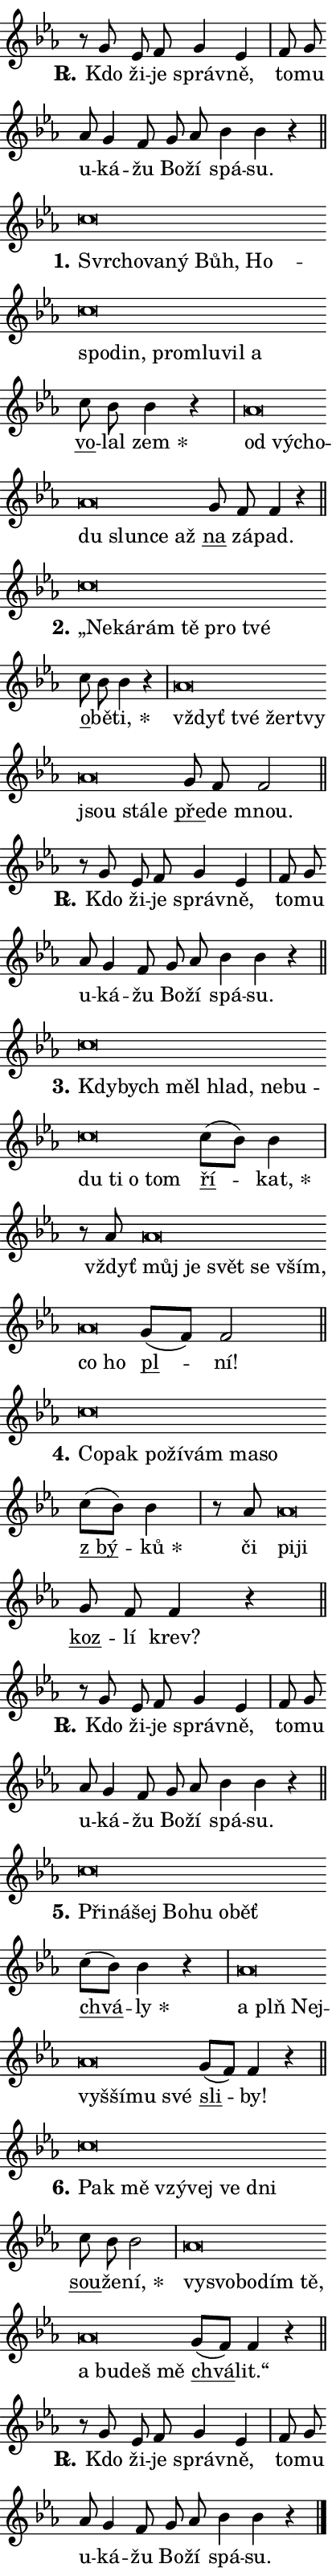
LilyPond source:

\version "2.24.0"
\header { tagline = "" }
\paper {
  indent = 0\cm
  top-margin = 0\cm
  right-margin = 0.13\cm % to fit lyric hyphens
  bottom-margin = 0\cm
  left-margin = 0\cm
  paper-width = 7\cm
  page-breaking = #ly:one-page-breaking
  system-system-spacing.basic-distance = #11
  score-system-spacing.basic-distance = #11
  ragged-last = ##f
}


%% Author: Thomas Morley
%% https://lists.gnu.org/archive/html/lilypond-user/2020-05/msg00002.html
#(define (line-position grob)
"Returns position of @var[grob} in current system:
   @code{'start}, if at first time-step
   @code{'end}, if at last time-step
   @code{'middle} otherwise
"
  (let* ((col (ly:item-get-column grob))
         (ln (ly:grob-object col 'left-neighbor))
         (rn (ly:grob-object col 'right-neighbor))
         (col-to-check-left (if (ly:grob? ln) ln col))
         (col-to-check-right (if (ly:grob? rn) rn col))
         (break-dir-left
           (and
             (ly:grob-property col-to-check-left 'non-musical #f)
             (ly:item-break-dir col-to-check-left)))
         (break-dir-right
           (and
             (ly:grob-property col-to-check-right 'non-musical #f)
             (ly:item-break-dir col-to-check-right))))
        (cond ((eqv? 1 break-dir-left) 'start)
              ((eqv? -1 break-dir-right) 'end)
              (else 'middle))))

#(define (tranparent-at-line-position vctor)
  (lambda (grob)
  "Relying on @code{line-position} select the relevant enry from @var{vctor}.
Used to determine transparency,"
    (case (line-position grob)
      ((end) (not (vector-ref vctor 0)))
      ((middle) (not (vector-ref vctor 1)))
      ((start) (not (vector-ref vctor 2))))))

noteHeadBreakVisibility =
#(define-music-function (break-visibility)(vector?)
"Makes @code{NoteHead}s transparent relying on @var{break-visibility}"
#{
  \override NoteHead.transparent =
    #(tranparent-at-line-position break-visibility)
#})

#(define delete-ledgers-for-transparent-note-heads
  (lambda (grob)
    "Reads whether a @code{NoteHead} is transparent.
If so this @code{NoteHead} is removed from @code{'note-heads} from
@var{grob}, which is supposed to be @code{LedgerLineSpanner}.
As a result ledgers are not printed for this @code{NoteHead}"
    (let* ((nhds-array (ly:grob-object grob 'note-heads))
           (nhds-list
             (if (ly:grob-array? nhds-array)
                 (ly:grob-array->list nhds-array)
                 '()))
           ;; Relies on the transparent-property being done before
           ;; Staff.LedgerLineSpanner.after-line-breaking is executed.
           ;; This is fragile ...
           (to-keep
             (remove
               (lambda (nhd)
                 (ly:grob-property nhd 'transparent #f))
               nhds-list)))
      ;; TODO find a better method to iterate over grob-arrays, similiar
      ;; to filter/remove etc for lists
      ;; For now rebuilt from scratch
      (set! (ly:grob-object grob 'note-heads)  '())
      (for-each
        (lambda (nhd)
          (ly:pointer-group-interface::add-grob grob 'note-heads nhd))
        to-keep))))

squashNotes = {
  \override NoteHead.X-extent = #'(-0.2 . 0.2)
  \override NoteHead.Y-extent = #'(-0.75 . 0)
  \override NoteHead.stencil =
    #(lambda (grob)
       (let ((pos (ly:grob-property grob 'staff-position)))
         (begin
           (if (< pos -7) (display "ERROR: Lower brevis then expected\n") (display ""))
           (if (<= pos -6) ly:text-interface::print ly:note-head::print))))
}
unSquashNotes = {
  \revert NoteHead.X-extent
  \revert NoteHead.Y-extent
  \revert NoteHead.stencil
}

hideNotes = \noteHeadBreakVisibility #begin-of-line-visible
unHideNotes = \noteHeadBreakVisibility #all-visible

% work-around for resetting accidentals
% https://lilypond.org/doc/v2.23/Documentation/notation/displaying-rhythms#unmetered-music
cadenzaMeasure = {
  \cadenzaOff
  \partial 1024 s1024
  \cadenzaOn
}

#(define-markup-command (accent layout props text) (markup?)
  "Underline accented syllable"
  (interpret-markup layout props
    #{\markup \override #'(offset . 4.3) \underline { #text }#}))

responsum = \markup \concat {
  "R" \hspace #-1.05 \path #0.1 #'((moveto 0 0.07) (lineto 0.9 0.8)) \hspace #0.05 "."
}

spaceSize = #0.6828661417322834 % exact space size for TeX Gyre Schola

\layout {
  \context {
    \Staff
    \remove "Time_signature_engraver"
    \override LedgerLineSpanner.after-line-breaking = #delete-ledgers-for-transparent-note-heads
  }
  \context {
    \Lyrics {
      \override LyricSpace.minimum-distance = \spaceSize
      \override LyricText.font-name = #"TeX Gyre Schola"
      \override LyricText.font-size = 1
      \override StanzaNumber.font-name = #"TeX Gyre Schola Bold"
      \override StanzaNumber.font-size = 1
    }
  }
  \context {
    \Score 
    \override NoteHead.text =
      #(lambda (grob) 
        (let ((pos (ly:grob-property grob 'staff-position)))
          #{\markup {
            \combine
              \halign #-0.55 \raise #(if (= pos -6) 0 0.5) \override #'(thickness . 2) \draw-line #'(3.2 . 0)
              \musicglyph "noteheads.sM1"
          }#}))
  }
}

% magnetic-lyrics.ily
%
%   written by
%     Jean Abou Samra <jean@abou-samra.fr>
%     Werner Lemberg <wl@gnu.org>
%
%   adapted by
%     Jiri Hon <jiri.hon@gmail.com>
%
% Version 2022-Apr-15

% https://www.mail-archive.com/lilypond-user@gnu.org/msg149350.html

#(define (Left_hyphen_pointer_engraver context)
   "Collect syllable-hyphen-syllable occurrences in lyrics and store
them in properties.  This engraver only looks to the left.  For
example, if the lyrics input is @code{foo -- bar}, it does the
following.

@itemize @bullet
@item
Set the @code{text} property of the @code{LyricHyphen} grob between
@q{foo} and @q{bar} to @code{foo}.

@item
Set the @code{left-hyphen} property of the @code{LyricText} grob with
text @q{foo} to the @code{LyricHyphen} grob between @q{foo} and
@q{bar}.
@end itemize

Use this auxiliary engraver in combination with the
@code{lyric-@/text::@/apply-@/magnetic-@/offset!} hook."
   (let ((hyphen #f)
         (text #f))
     (make-engraver
      (acknowledgers
       ((lyric-syllable-interface engraver grob source-engraver)
        (set! text grob)))
      (end-acknowledgers
       ((lyric-hyphen-interface engraver grob source-engraver)
        ;(when (not (grob::has-interface grob 'lyric-space-interface))
          (set! hyphen grob)));)
      ((stop-translation-timestep engraver)
       (when (and text hyphen)
         (ly:grob-set-object! text 'left-hyphen hyphen))
       (set! text #f)
       (set! hyphen #f)))))

#(define (lyric-text::apply-magnetic-offset! grob)
   "If the space between two syllables is less than the value in
property @code{LyricText@/.details@/.squash-threshold}, move the right
syllable to the left so that it gets concatenated with the left
syllable.

Use this function as a hook for
@code{LyricText@/.after-@/line-@/breaking} if the
@code{Left_@/hyphen_@/pointer_@/engraver} is active."
   (let ((hyphen (ly:grob-object grob 'left-hyphen #f)))
     (when hyphen
       (let ((left-text (ly:spanner-bound hyphen LEFT)))
         (when (grob::has-interface left-text 'lyric-syllable-interface)
           (let* ((common (ly:grob-common-refpoint grob left-text X))
                  (this-x-ext (ly:grob-extent grob common X))
                  (left-x-ext
                   (begin
                     ;; Trigger magnetism for left-text.
                     (ly:grob-property left-text 'after-line-breaking)
                     (ly:grob-extent left-text common X)))
                  ;; `delta` is the gap width between two syllables.
                  (delta (- (interval-start this-x-ext)
                            (interval-end left-x-ext)))
                  (details (ly:grob-property grob 'details))
                  (threshold (assoc-get 'squash-threshold details 0.2)))
             (when (< delta threshold)
               (let* (;; We have to manipulate the input text so that
                      ;; ligatures crossing syllable boundaries are not
                      ;; disabled.  For languages based on the Latin
                      ;; script this is essentially a beautification.
                      ;; However, for non-Western scripts it can be a
                      ;; necessity.
                      (lt (ly:grob-property left-text 'text))
                      (rt (ly:grob-property grob 'text))
                      (is-space (grob::has-interface hyphen 'lyric-space-interface))
                      (space (if is-space " " ""))
                      (extra-delta (if is-space spaceSize 0))
                      ;; Append new syllable.
                      (ltrt-space (if (and (string? lt) (string? rt))
                                (string-append lt space rt)
                                (make-concat-markup (list lt space rt))))
                      ;; Right-align `ltrt` to the right side.
                      (ltrt-space-markup (grob-interpret-markup
                               grob
                               (make-translate-markup
                                (cons (interval-length this-x-ext) 0)
                                (make-right-align-markup ltrt-space)))))
                 (begin
                   ;; Don't print `left-text`.
                   (ly:grob-set-property! left-text 'stencil #f)
                   ;; Set text and stencil (which holds all collected
                   ;; syllables so far) and shift it to the left.
                   (ly:grob-set-property! grob 'text ltrt-space)
                   (ly:grob-set-property! grob 'stencil ltrt-space-markup)
                   (ly:grob-translate-axis! grob (- (- delta extra-delta)) X))))))))))


#(define (lyric-hyphen::displace-bounds-first grob)
   ;; Make very sure this callback isn't triggered too early.
   (let ((left (ly:spanner-bound grob LEFT))
         (right (ly:spanner-bound grob RIGHT)))
     (ly:grob-property left 'after-line-breaking)
     (ly:grob-property right 'after-line-breaking)
     (ly:lyric-hyphen::print grob)))

squashThreshold = #0.4

\layout {
  \context {
    \Lyrics
    \consists #Left_hyphen_pointer_engraver
    \override LyricText.after-line-breaking =
      #lyric-text::apply-magnetic-offset!
    \override LyricHyphen.stencil = #lyric-hyphen::displace-bounds-first
    \override LyricText.details.squash-threshold = \squashThreshold
    \override LyricHyphen.minimum-distance = 0
    \override LyricHyphen.minimum-length = \squashThreshold
  }
}

squashText = \override LyricText.details.squash-threshold = 9999
unSquashText = \override LyricText.details.squash-threshold = \squashThreshold

leftText = \override LyricText.self-alignment-X = #LEFT
unLeftText = \revert LyricText.self-alignment-X

starOffset = #(lambda (grob) 
                (let ((x_offset (ly:self-alignment-interface::aligned-on-x-parent grob)))
                  (if (= x_offset 0) 0 (+ x_offset 1.2))))

star = #(define-music-function (syllable)(string?)
"Append star separator at the end of a syllable"
#{
  \once \override LyricText.X-offset = #starOffset
  \lyricmode { \markup {
    #syllable
    \override #'((font-name . "TeX Gyre Schola Bold")) \hspace #0.2 \lower #0.65 \larger "*"
  } }
#})

starAccent = #(define-music-function (syllable)(string?)
"Append star separator at the end of a syllable and make accent"
#{
  \once \override LyricText.X-offset = #starOffset
  \lyricmode { \markup {
    \accent #syllable
    \override #'((font-name . "TeX Gyre Schola Bold")) \hspace #0.2 \lower #0.65 \larger "*"
  } }
#})

breath = #(define-music-function (syllable)(string?)
"Append breathing indicator at the end of a syllable"
#{
  \lyricmode { \markup { #syllable "+" } }
#})

optionalBreath = #(define-music-function (syllable)(string?)
"Append optional breathing indicator at the end of a syllable"
#{
  \lyricmode { \markup { #syllable "(+)" } }
#})


\score {
    <<
        \new Voice = "melody" { \cadenzaOn \key es \major \relative { r8 g' es f g4 es \cadenzaMeasure \bar "|" f8 g \bar "" as g4 f8 \bar "" g as \bar "" bes4 bes r \cadenzaMeasure \bar "||" \break } }
        \new Lyrics \lyricsto "melody" { \lyricmode { \set stanza = \responsum
Kdo ži -- je správ -- ně, to -- mu u -- ká -- žu Bo -- ží spá -- su. } }
    >>
    \layout {}
}

\score {
    <<
        \new Voice = "melody" { \cadenzaOn \key es \major \relative { \squashNotes c''\breve*1/16 \hideNotes \breve*1/16 \bar "" \breve*1/16 \bar "" \breve*1/16 \bar "" \breve*1/16 \bar "" \breve*1/16 \bar "" \breve*1/16 \bar "" \breve*1/16 \bar "" \breve*1/16 \bar "" \breve*1/16 \bar "" \breve*1/16 \breve*1/16 \bar "" \unHideNotes \unSquashNotes \bar "" c8 bes bes4 r \cadenzaMeasure \bar "|" \squashNotes as\breve*1/16 \hideNotes \breve*1/16 \bar "" \breve*1/16 \bar "" \breve*1/16 \bar "" \breve*1/16 \bar "" \breve*1/16 \breve*1/16 \bar "" \unHideNotes \unSquashNotes \bar "" g8 f f4 r \cadenzaMeasure \bar "||" \break } }
        \new Lyrics \lyricsto "melody" { \lyricmode { \set stanza = "1."
\leftText Svr -- \squashText cho -- va -- ný Bůh, Ho -- spo -- din, pro -- mlu -- vil a \unLeftText \unSquashText \markup \accent vo -- lal \star zem \leftText od \squashText vý -- cho -- du slun -- ce až \unLeftText \unSquashText \markup \accent na zá -- pad. } }
    >>
    \layout {}
}

\score {
    <<
        \new Voice = "melody" { \cadenzaOn \key es \major \relative { \squashNotes c''\breve*1/16 \hideNotes \breve*1/16 \bar "" \breve*1/16 \bar "" \breve*1/16 \bar "" \breve*1/16 \breve*1/16 \bar "" \unHideNotes \unSquashNotes \bar "" c8 bes bes4 r \cadenzaMeasure \bar "|" \squashNotes as\breve*1/16 \hideNotes \breve*1/16 \bar "" \breve*1/16 \bar "" \breve*1/16 \bar "" \breve*1/16 \bar "" \breve*1/16 \breve*1/16 \bar "" \unHideNotes \unSquashNotes \bar "" g8 f f2 \cadenzaMeasure \bar "||" \break } }
        \new Lyrics \lyricsto "melody" { \lyricmode { \set stanza = "2."
\leftText „Ne -- \squashText ká -- rám tě pro tvé \unLeftText \unSquashText \markup \accent o -- bě -- \star ti, \leftText vždyť \squashText tvé žer -- tvy jsou stá -- le \unLeftText \unSquashText \markup \accent pře -- de mnou. } }
    >>
    \layout {}
}

\score {
    <<
        \new Voice = "melody" { \cadenzaOn \key es \major \relative { r8 g' es f g4 es \cadenzaMeasure \bar "|" f8 g \bar "" as g4 f8 \bar "" g as \bar "" bes4 bes r \cadenzaMeasure \bar "||" \break } }
        \new Lyrics \lyricsto "melody" { \lyricmode { \set stanza = \responsum
Kdo ži -- je správ -- ně, to -- mu u -- ká -- žu Bo -- ží spá -- su. } }
    >>
    \layout {}
}

\score {
    <<
        \new Voice = "melody" { \cadenzaOn \key es \major \relative { \squashNotes c''\breve*1/16 \hideNotes \breve*1/16 \bar "" \breve*1/16 \bar "" \breve*1/16 \bar "" \breve*1/16 \bar "" \breve*1/16 \bar "" \breve*1/16 \bar "" \breve*1/16 \bar "" \breve*1/16 \breve*1/16 \bar "" \unHideNotes \unSquashNotes \bar "" c8[( bes)] bes4 \cadenzaMeasure \bar "|" r8 as \squashNotes as\breve*1/16 \hideNotes \breve*1/16 \bar "" \breve*1/16 \bar "" \breve*1/16 \bar "" \breve*1/16 \bar "" \breve*1/16 \breve*1/16 \bar "" \unHideNotes \unSquashNotes \bar "" g8[( f)] f2 \cadenzaMeasure \bar "||" \break } }
        \new Lyrics \lyricsto "melody" { \lyricmode { \set stanza = "3."
\leftText Kdy -- \squashText bych měl hlad, ne -- bu -- du ti o tom \unLeftText \unSquashText \markup \accent ří -- \star kat, vždyť \leftText můj \squashText je svět se vším, co ho \unLeftText \unSquashText \markup \accent pl -- ní! } }
    >>
    \layout {}
}

\score {
    <<
        \new Voice = "melody" { \cadenzaOn \key es \major \relative { \squashNotes c''\breve*1/16 \hideNotes \breve*1/16 \bar "" \breve*1/16 \bar "" \breve*1/16 \bar "" \breve*1/16 \bar "" \breve*1/16 \breve*1/16 \bar "" \unHideNotes \unSquashNotes \bar "" c8[( bes)] bes4 \cadenzaMeasure \bar "|" r8 as8 \squashNotes as\breve*1/16 \hideNotes \breve*1/16 \bar "" \unHideNotes \unSquashNotes \bar "" g8 f f4 r \cadenzaMeasure \bar "||" \break } }
        \new Lyrics \lyricsto "melody" { \lyricmode { \set stanza = "4."
\leftText Co -- \squashText pak po -- ží -- vám ma -- so \unLeftText \unSquashText \markup \accent "z bý" -- \star ků či \leftText pi -- \squashText ji \unLeftText \unSquashText \markup \accent koz -- lí krev? } }
    >>
    \layout {}
}

\score {
    <<
        \new Voice = "melody" { \cadenzaOn \key es \major \relative { r8 g' es f g4 es \cadenzaMeasure \bar "|" f8 g \bar "" as g4 f8 \bar "" g as \bar "" bes4 bes r \cadenzaMeasure \bar "||" \break } }
        \new Lyrics \lyricsto "melody" { \lyricmode { \set stanza = \responsum
Kdo ži -- je správ -- ně, to -- mu u -- ká -- žu Bo -- ží spá -- su. } }
    >>
    \layout {}
}

\score {
    <<
        \new Voice = "melody" { \cadenzaOn \key es \major \relative { \squashNotes c''\breve*1/16 \hideNotes \breve*1/16 \bar "" \breve*1/16 \bar "" \breve*1/16 \bar "" \breve*1/16 \bar "" \breve*1/16 \breve*1/16 \bar "" \unHideNotes \unSquashNotes \bar "" c8[( bes)] bes4 r \cadenzaMeasure \bar "|" \squashNotes as\breve*1/16 \hideNotes \breve*1/16 \bar "" \breve*1/16 \bar "" \breve*1/16 \bar "" \breve*1/16 \bar "" \breve*1/16 \breve*1/16 \bar "" \unHideNotes \unSquashNotes \bar "" g8[( f)] f4 r \cadenzaMeasure \bar "||" \break } }
        \new Lyrics \lyricsto "melody" { \lyricmode { \set stanza = "5."
\leftText Při -- \squashText ná -- šej Bo -- hu o -- běť \unLeftText \unSquashText \markup \accent chvá -- \star ly \leftText a \squashText plň Nej -- vyš -- ší -- mu své \unLeftText \unSquashText \markup \accent sli -- by! } }
    >>
    \layout {}
}

\score {
    <<
        \new Voice = "melody" { \cadenzaOn \key es \major \relative { \squashNotes c''\breve*1/16 \hideNotes \breve*1/16 \bar "" \breve*1/16 \bar "" \breve*1/16 \bar "" \breve*1/16 \breve*1/16 \bar "" \unHideNotes \unSquashNotes \bar "" c8 bes bes2 \cadenzaMeasure \bar "|" \squashNotes as\breve*1/16 \hideNotes \breve*1/16 \bar "" \breve*1/16 \bar "" \breve*1/16 \bar "" \breve*1/16 \bar "" \breve*1/16 \bar "" \breve*1/16 \bar "" \breve*1/16 \breve*1/16 \bar "" \unHideNotes \unSquashNotes \bar "" g8[( f)] f4 r \cadenzaMeasure \bar "||" \break } }
        \new Lyrics \lyricsto "melody" { \lyricmode { \set stanza = "6."
\leftText Pak \squashText mě vzý -- vej ve dni \unLeftText \unSquashText \markup \accent sou -- že -- \star ní, \leftText vy -- \squashText svo -- bo -- dím tě, a bu -- deš mě \unLeftText \unSquashText \markup \accent chvá -- lit.“ } }
    >>
    \layout {}
}

\score {
    <<
        \new Voice = "melody" { \cadenzaOn \key es \major \relative { r8 g' es f g4 es \cadenzaMeasure \bar "|" f8 g \bar "" as g4 f8 \bar "" g as \bar "" bes4 bes r \cadenzaMeasure \bar "||" \break } \bar "|." }
        \new Lyrics \lyricsto "melody" { \lyricmode { \set stanza = \responsum
Kdo ži -- je správ -- ně, to -- mu u -- ká -- žu Bo -- ží spá -- su. } }
    >>
    \layout {}
}
